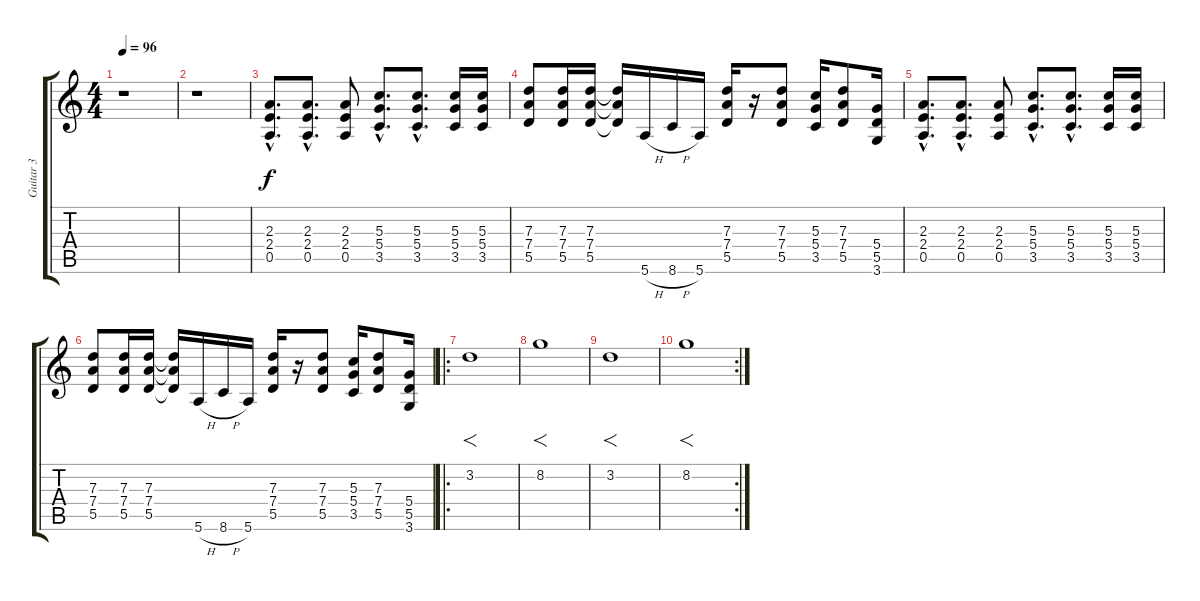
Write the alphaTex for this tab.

\track ("Guitar 3" "Guitar 3") {instrument overdrivenguitar}
\staff {score tabs}
\tuning (E4 B3 G3 D3 A2 E2) {hide}
\ts (4 4)
\tempo 96
\clef g2
\ks c
r.1{dy f} |
r.1 |
(2.3{hac} 2.4{hac} 0.5{hac}).8{d} (2.3{hac} 2.4{hac} 0.5{hac}).8{d} (2.3 2.4 0.5).8 (5.3{hac} 5.4{hac} 3.5{hac}).8{d} (5.3{hac} 5.4{hac} 3.5{hac}).8{d} (5.3 5.4 3.5).16 (5.3 5.4 3.5).16 |
(7.3 7.4 5.5).8 (7.3 7.4 5.5).16 (7.3 7.4 5.5).16 (7.3{t} 7.4{t} 5.5{t}).16 5.6{h}.16 8.6{h}.16 5.6.16 (7.3 7.4 5.5).16 r.16 (7.3 7.4 5.5).8 (5.3 5.4 3.5).16 (7.3 7.4 5.5).8 (5.4 5.5 3.6).16 |
(2.3{hac} 2.4{hac} 0.5{hac}).8{d} (2.3{hac} 2.4{hac} 0.5{hac}).8{d} (2.3 2.4 0.5).8 (5.3{hac} 5.4{hac} 3.5{hac}).8{d} (5.3{hac} 5.4{hac} 3.5{hac}).8{d} (5.3 5.4 3.5).16 (5.3 5.4 3.5).16 |
(7.3 7.4 5.5).8 (7.3 7.4 5.5).16 (7.3 7.4 5.5).16 (7.3{t} 7.4{t} 5.5{t}).16 5.6{h}.16 8.6{h}.16 5.6.16 (7.3 7.4 5.5).16 r.16 (7.3 7.4 5.5).8 (5.3 5.4 3.5).16 (7.3 7.4 5.5).8 (5.4 5.5 3.6).16 |
\ro
3.2.1{f} |
8.2.1{f} |
3.2.1{f} |
\rc 2
8.2.1{f}
